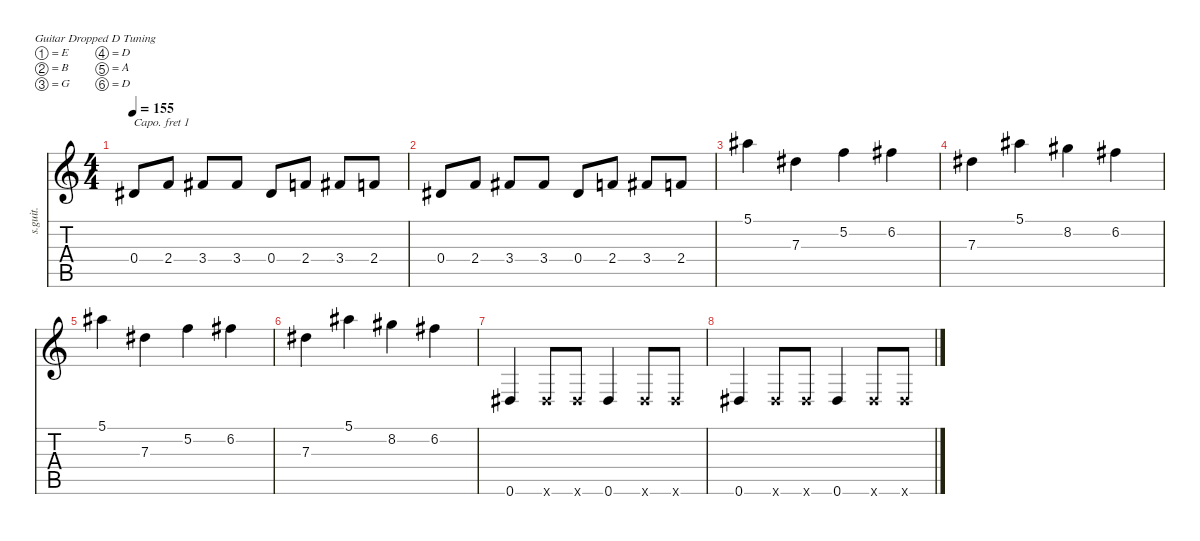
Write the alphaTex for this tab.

\defaultSystemsLayout 4
\hideDynamics
\bracketExtendMode nobrackets
\track ("Steel Guitar" "s.guit.") {instrument acousticguitarsteel}
\staff {score tabs}
\capo 1
\tuning (E4 B3 G3 D3 A2 D2)
\ts (4 4)
\tempo 155
\clef g2
\ks c
0.4.8{dy f} 2.4.8 3.4.8 3.4.8 0.4.8 2.4.8 3.4.8 2.4.8 |
0.4.8 2.4.8 3.4.8 3.4.8 0.4.8 2.4.8 3.4.8 2.4.8 |
5.1.4 7.3.4 5.2.4 6.2.4 |
7.3.4 5.1.4 8.2.4 6.2.4 |
5.1.4 7.3.4 5.2.4 6.2.4 |
7.3.4 5.1.4 8.2.4 6.2.4 |
0.6.4 0.6{x}.8 0.6{x}.8 0.6.4 0.6{x}.8 0.6{x}.8 |
0.6.4 0.6{x}.8 0.6{x}.8 0.6.4 0.6{x}.8 0.6{x}.8
